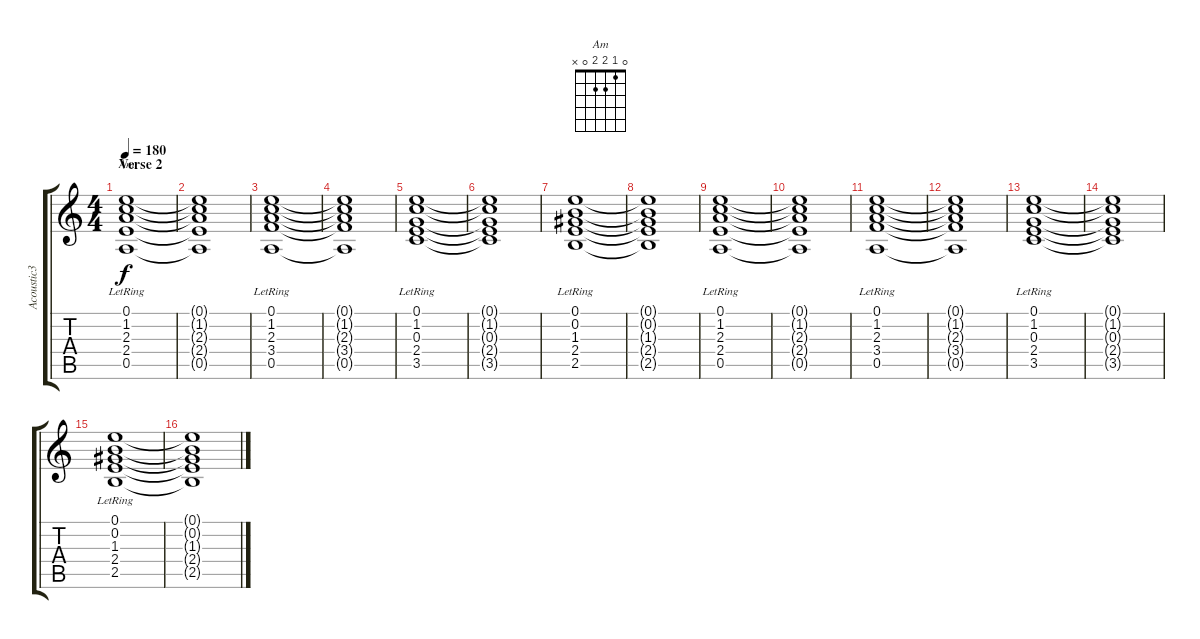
\track ("Acoustic3" "Acoustic3") {instrument acousticguitarnylon}
\staff {score tabs}
\tuning (E4 B3 G3 D3 A2 E2) {hide}
\chord ("Am" 0 1 2 2 0 x)
\ts (4 4)
\section ("" "Verse 2")
\tempo 180
\clef g2
\ks c
(0.1{lr} 1.2 2.3 2.4 0.5).1{ch "Am" dy f} |
(0.1{t} 1.2{t} 2.3{t} 2.4{t} 0.5{t}).1 |
(0.1{lr} 1.2 2.3 3.4 0.5).1 |
(0.1{t} 1.2{t} 2.3{t} 3.4{t} 0.5{t}).1 |
(0.1{lr} 1.2 0.3 2.4 3.5).1 |
(0.1{t} 1.2{t} 0.3{t} 2.4{t} 3.5{t}).1 |
(0.1{lr} 0.2 1.3 2.4 2.5).1 |
(0.1{t} 0.2{t} 1.3{t} 2.4{t} 2.5{t}).1 |
(0.1{lr} 1.2 2.3 2.4 0.5).1 |
(0.1{t} 1.2{t} 2.3{t} 2.4{t} 0.5{t}).1 |
(0.1{lr} 1.2 2.3 3.4 0.5).1 |
(0.1{t} 1.2{t} 2.3{t} 3.4{t} 0.5{t}).1 |
(0.1{lr} 1.2 0.3 2.4 3.5).1 |
(0.1{t} 1.2{t} 0.3{t} 2.4{t} 3.5{t}).1 |
(0.1{lr} 0.2 1.3 2.4 2.5).1 |
(0.1{t} 0.2{t} 1.3{t} 2.4{t} 2.5{t}).1
